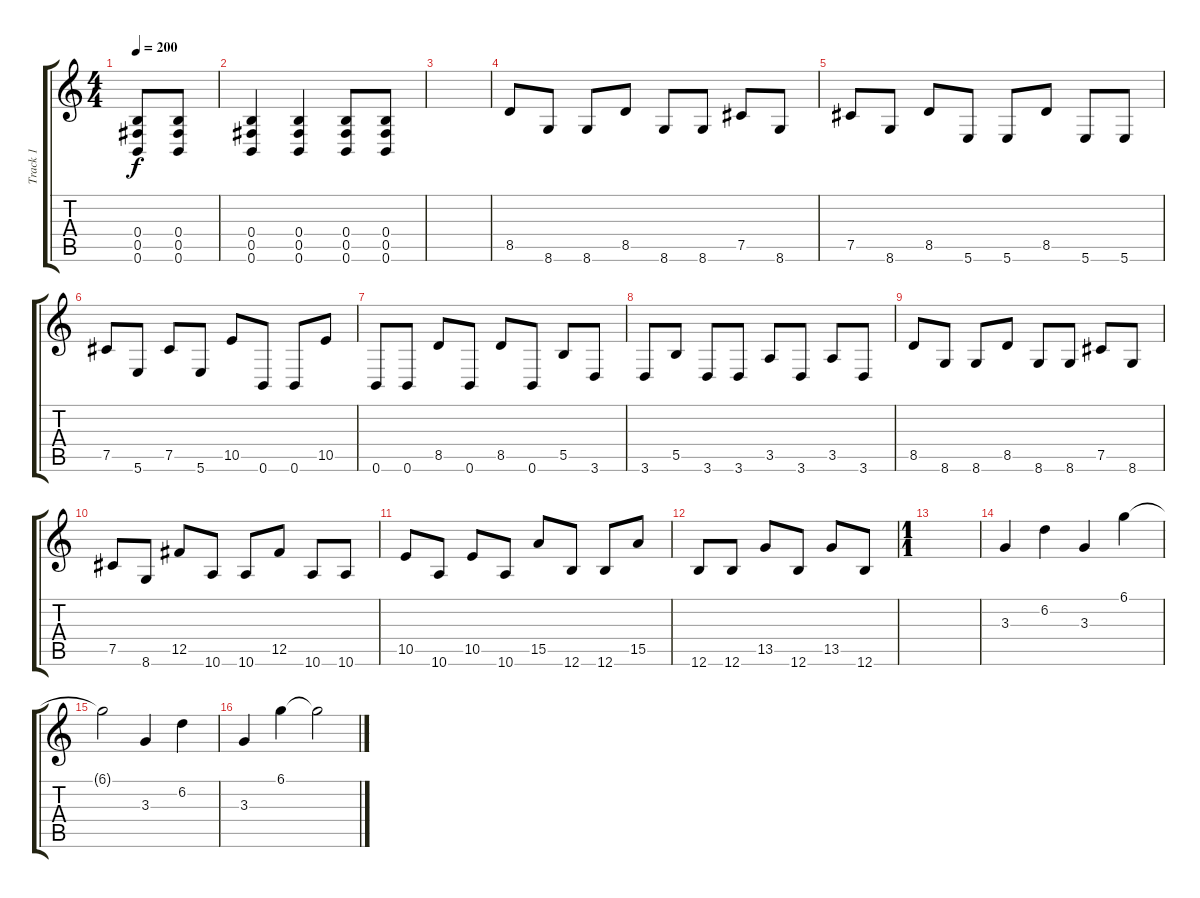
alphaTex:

\track ("Track 1" "Track 1") {instrument distortionguitar}
\staff {score tabs}
\tuning (Db4 Ab3 E3 B2 Gb2 B1) {hide}
\ts (4 4)
\tempo 200
\clef g2
\ks c
(0.4 0.5 0.6).8{dy f} (0.4 0.5 0.6).8 |
(0.4 0.5 0.6).4 (0.4 0.5 0.6).4 (0.4 0.5 0.6).8 (0.4 0.5 0.6).8 |
|
8.5.8 8.6.8 8.6.8 8.5.8 8.6.8 8.6.8 7.5.8 8.6.8 |
7.5.8 8.6.8 8.5.8 5.6.8 5.6.8 8.5.8 5.6.8 5.6.8 |
7.5.8 5.6.8 7.5.8 5.6.8 10.5.8 0.6.8 0.6.8 10.5.8 |
0.6.8 0.6.8 8.5.8 0.6.8 8.5.8 0.6.8 5.5.8 3.6.8 |
3.6.8 5.5.8 3.6.8 3.6.8 3.5.8 3.6.8 3.5.8 3.6.8 |
8.5.8 8.6.8 8.6.8 8.5.8 8.6.8 8.6.8 7.5.8 8.6.8 |
7.5.8 8.6.8 12.5.8 10.6.8 10.6.8 12.5.8 10.6.8 10.6.8 |
10.5.8 10.6.8 10.5.8 10.6.8 15.5.8 12.6.8 12.6.8 15.5.8 |
12.6.8 12.6.8 13.5.8 12.6.8 13.5.8 12.6.8 |
\ts (1 1)
|
3.3.4{instrument electricguitarjazz} 6.2.4 3.3.4 6.1.4 |
6.1{t}.2 3.3.4 6.2.4 |
3.3.4 6.1.4 6.1{t}.2
